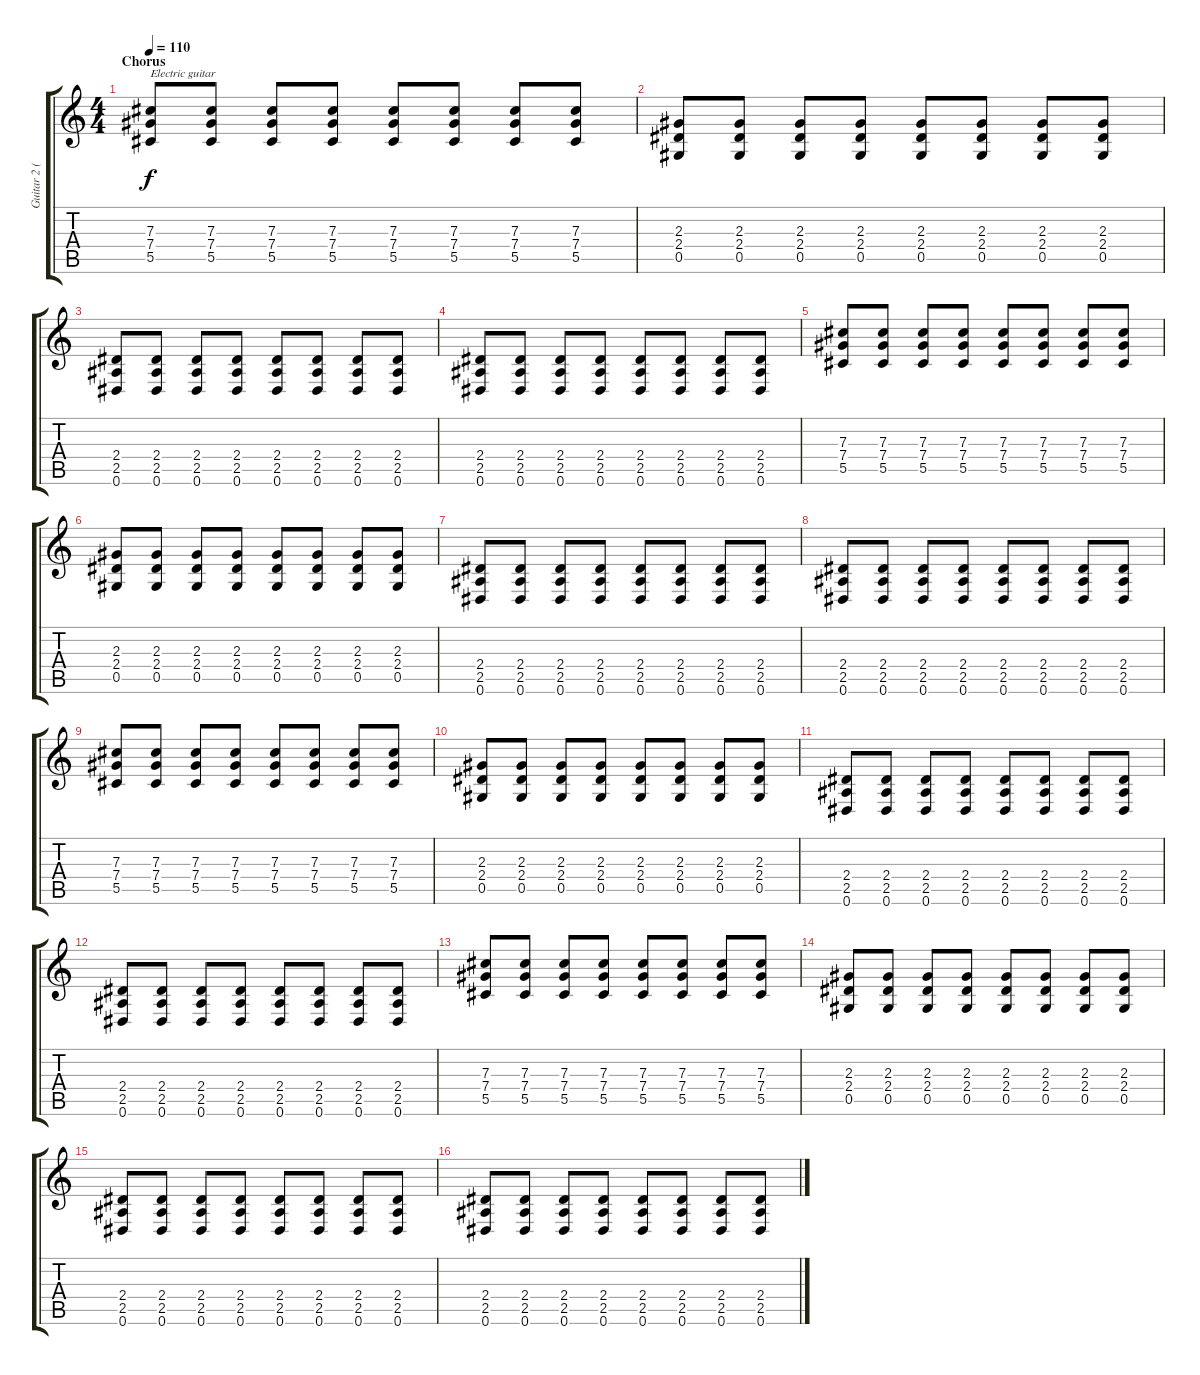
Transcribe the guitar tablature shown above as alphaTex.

\track ("Guitar 2 (Eb)" "Guitar 2 (") {instrument overdrivenguitar}
\staff {score tabs}
\tuning (Eb4 Bb3 Gb3 Db3 Ab2 Eb2) {hide}
\ts (4 4)
\section ("" "Chorus")
\tempo 110
\clef g2
\ks c
(7.3 7.4 5.5).8{txt "Electric guitar" dy f volume 10 instrument overdrivenguitar} (7.3 7.4 5.5).8 (7.3 7.4 5.5).8 (7.3 7.4 5.5).8 (7.3 7.4 5.5).8 (7.3 7.4 5.5).8 (7.3 7.4 5.5).8 (7.3 7.4 5.5).8 |
(2.3 2.4 0.5).8 (2.3 2.4 0.5).8 (2.3 2.4 0.5).8 (2.3 2.4 0.5).8 (2.3 2.4 0.5).8 (2.3 2.4 0.5).8 (2.3 2.4 0.5).8 (2.3 2.4 0.5).8 |
(2.4 2.5 0.6).8 (2.4 2.5 0.6).8 (2.4 2.5 0.6).8 (2.4 2.5 0.6).8 (2.4 2.5 0.6).8 (2.4 2.5 0.6).8 (2.4 2.5 0.6).8 (2.4 2.5 0.6).8 |
(2.4 2.5 0.6).8 (2.4 2.5 0.6).8 (2.4 2.5 0.6).8 (2.4 2.5 0.6).8 (2.4 2.5 0.6).8 (2.4 2.5 0.6).8 (2.4 2.5 0.6).8 (2.4 2.5 0.6).8 |
(7.3 7.4 5.5).8 (7.3 7.4 5.5).8 (7.3 7.4 5.5).8 (7.3 7.4 5.5).8 (7.3 7.4 5.5).8 (7.3 7.4 5.5).8 (7.3 7.4 5.5).8 (7.3 7.4 5.5).8 |
(2.3 2.4 0.5).8 (2.3 2.4 0.5).8 (2.3 2.4 0.5).8 (2.3 2.4 0.5).8 (2.3 2.4 0.5).8 (2.3 2.4 0.5).8 (2.3 2.4 0.5).8 (2.3 2.4 0.5).8 |
(2.4 2.5 0.6).8 (2.4 2.5 0.6).8 (2.4 2.5 0.6).8 (2.4 2.5 0.6).8 (2.4 2.5 0.6).8 (2.4 2.5 0.6).8 (2.4 2.5 0.6).8 (2.4 2.5 0.6).8 |
(2.4 2.5 0.6).8 (2.4 2.5 0.6).8 (2.4 2.5 0.6).8 (2.4 2.5 0.6).8 (2.4 2.5 0.6).8 (2.4 2.5 0.6).8 (2.4 2.5 0.6).8 (2.4 2.5 0.6).8 |
(7.3 7.4 5.5).8 (7.3 7.4 5.5).8 (7.3 7.4 5.5).8 (7.3 7.4 5.5).8 (7.3 7.4 5.5).8 (7.3 7.4 5.5).8 (7.3 7.4 5.5).8 (7.3 7.4 5.5).8 |
(2.3 2.4 0.5).8 (2.3 2.4 0.5).8 (2.3 2.4 0.5).8 (2.3 2.4 0.5).8 (2.3 2.4 0.5).8 (2.3 2.4 0.5).8 (2.3 2.4 0.5).8 (2.3 2.4 0.5).8 |
(2.4 2.5 0.6).8 (2.4 2.5 0.6).8 (2.4 2.5 0.6).8 (2.4 2.5 0.6).8 (2.4 2.5 0.6).8 (2.4 2.5 0.6).8 (2.4 2.5 0.6).8 (2.4 2.5 0.6).8 |
(2.4 2.5 0.6).8 (2.4 2.5 0.6).8 (2.4 2.5 0.6).8 (2.4 2.5 0.6).8 (2.4 2.5 0.6).8 (2.4 2.5 0.6).8 (2.4 2.5 0.6).8 (2.4 2.5 0.6).8 |
(7.3 7.4 5.5).8 (7.3 7.4 5.5).8 (7.3 7.4 5.5).8 (7.3 7.4 5.5).8 (7.3 7.4 5.5).8 (7.3 7.4 5.5).8 (7.3 7.4 5.5).8 (7.3 7.4 5.5).8 |
(2.3 2.4 0.5).8 (2.3 2.4 0.5).8 (2.3 2.4 0.5).8 (2.3 2.4 0.5).8 (2.3 2.4 0.5).8 (2.3 2.4 0.5).8 (2.3 2.4 0.5).8 (2.3 2.4 0.5).8 |
(2.4 2.5 0.6).8 (2.4 2.5 0.6).8 (2.4 2.5 0.6).8 (2.4 2.5 0.6).8 (2.4 2.5 0.6).8 (2.4 2.5 0.6).8 (2.4 2.5 0.6).8 (2.4 2.5 0.6).8 |
(2.4 2.5 0.6).8 (2.4 2.5 0.6).8 (2.4 2.5 0.6).8 (2.4 2.5 0.6).8 (2.4 2.5 0.6).8 (2.4 2.5 0.6).8 (2.4 2.5 0.6).8 (2.4 2.5 0.6).8
